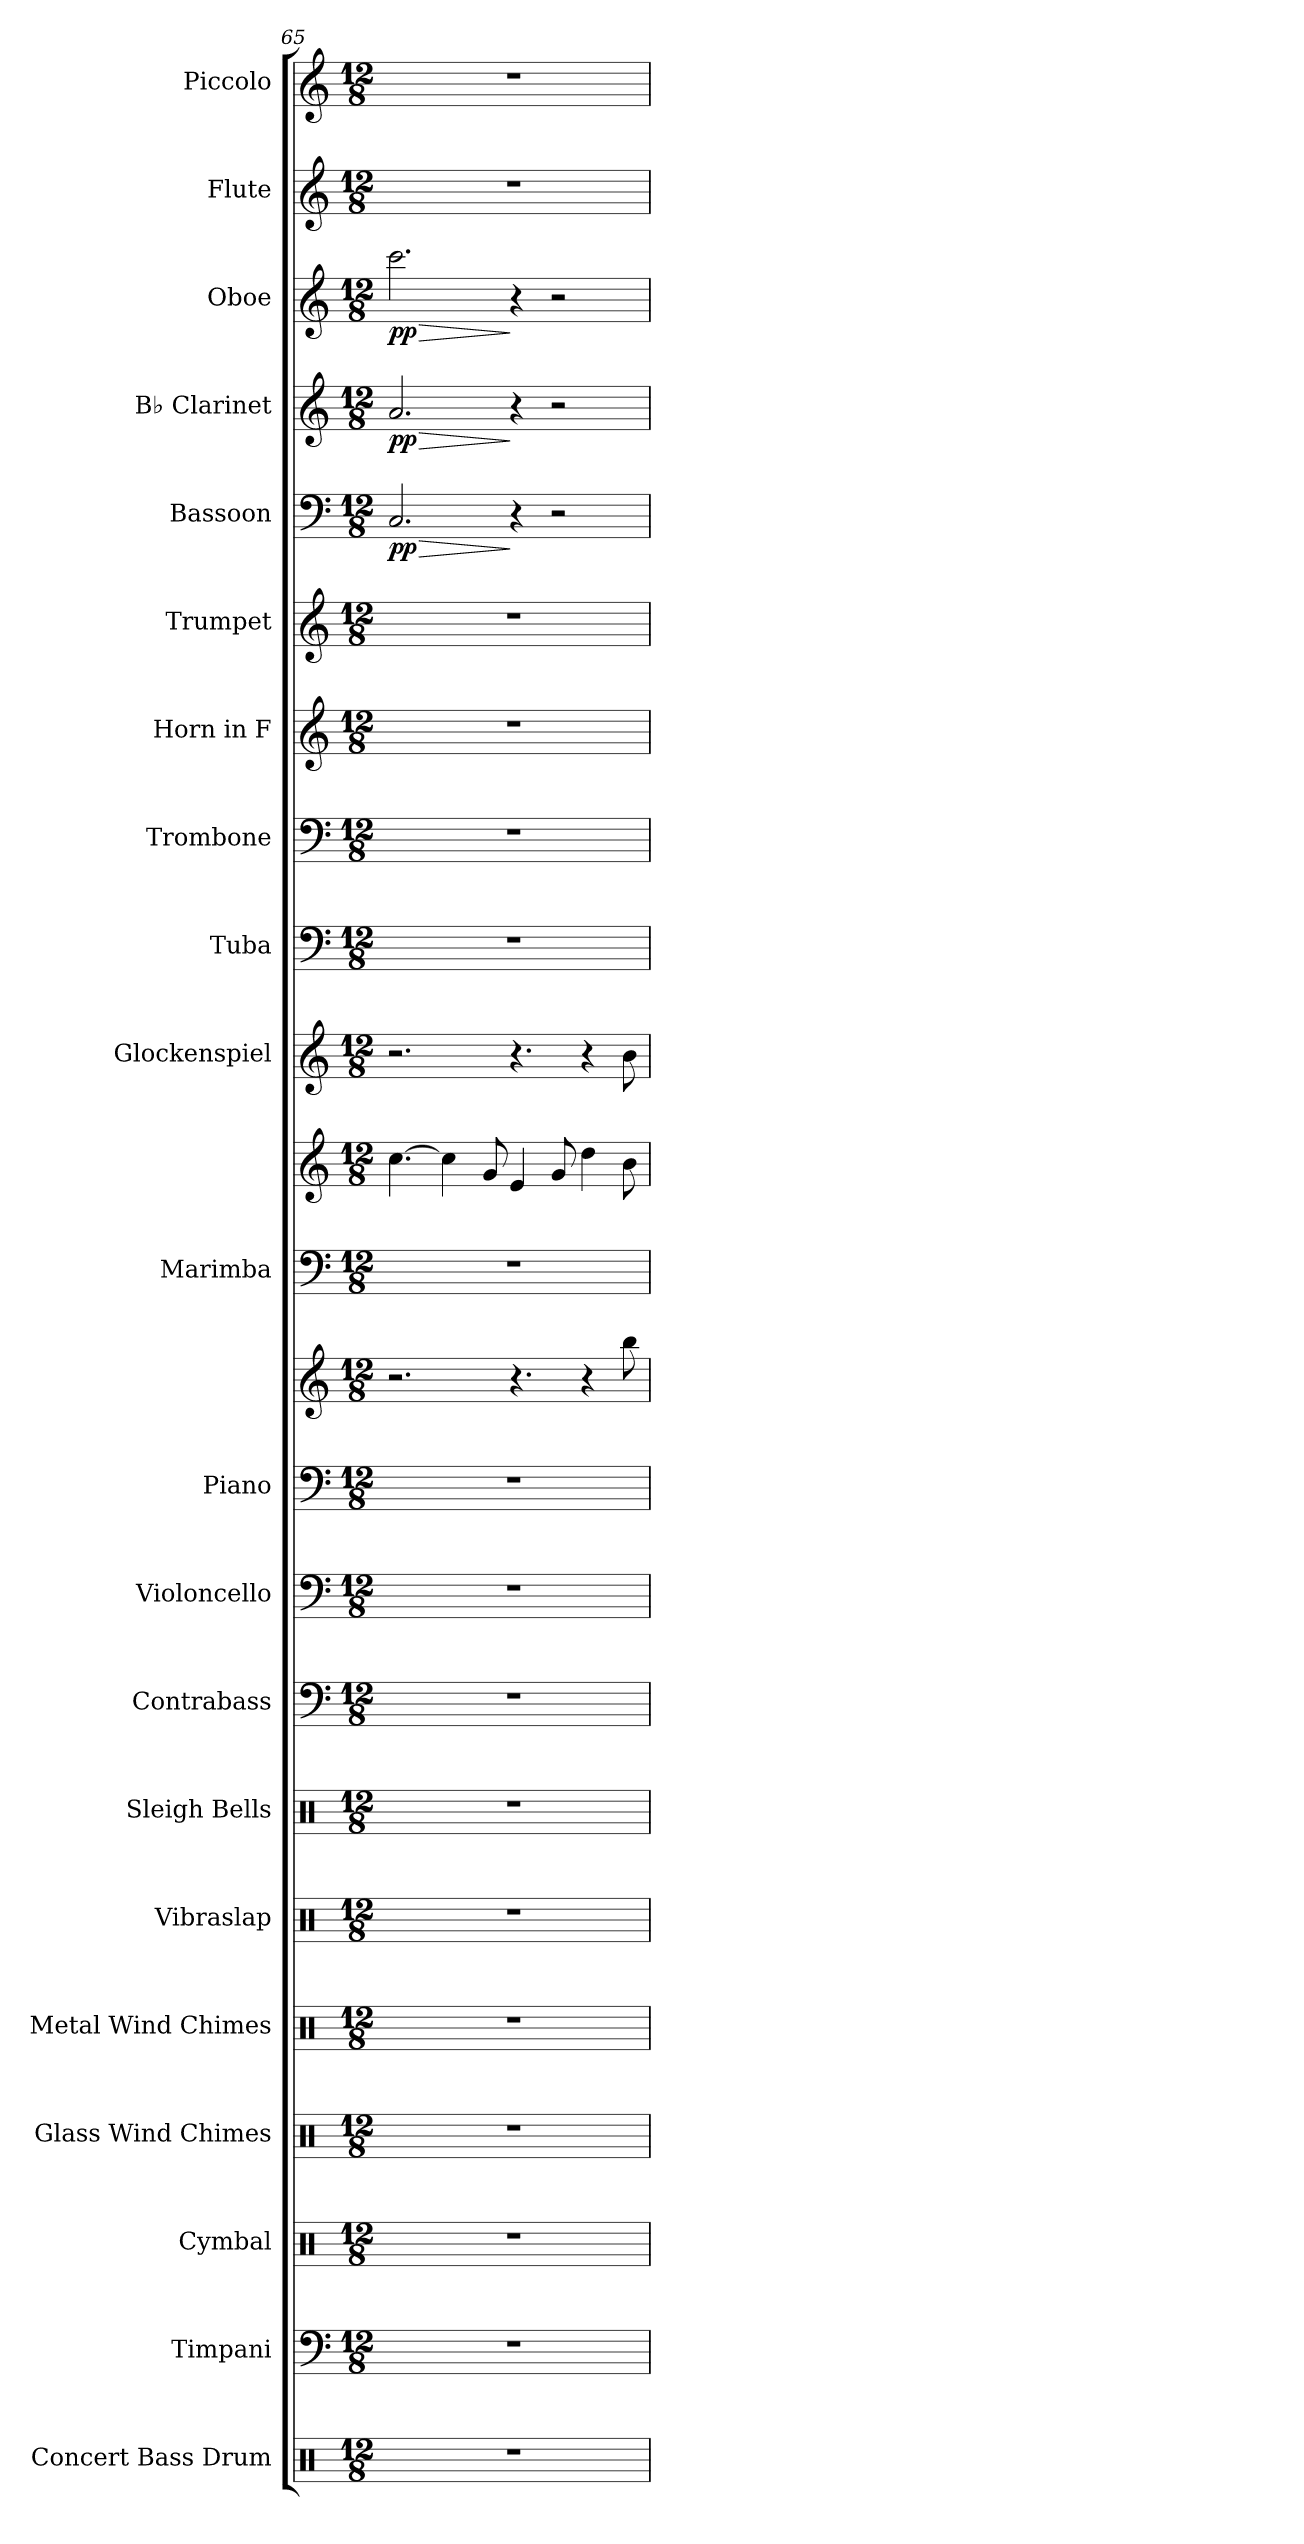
**kern	**kern	**kern	**kern	**kern	**kern	**kern	**kern	**kern	**kern	**kern	**kern	**kern	**kern	**kern	**kern	**kern	**kern	**kern	**dynam	**kern	**dynam	**kern	**dynam	**kern	**kern
*part21	*part20	*part19	*part18	*part17	*part16	*part15	*part14	*part13	*part12	*part12	*part11	*part11	*part10	*part9	*part8	*part7	*part6	*part5	*part5	*part4	*part4	*part3	*part3	*part2	*part1
*staff23	*staff22	*staff21	*staff20	*staff19	*staff18	*staff17	*staff16	*staff15	*staff14	*staff13	*staff12	*staff11	*staff10	*staff9	*staff8	*staff7	*staff6	*staff5	*staff5	*staff4	*staff4	*staff3	*staff3	*staff2	*staff1
*I"Concert Bass Drum	*I"Timpani	*I"Cymbal	*I"Glass Wind Chimes	*I"Metal Wind Chimes	*I"Vibraslap	*I"Sleigh Bells	*I"Contrabass	*I"Violoncello	*I"Piano	*	*I"Marimba	*	*I"Glockenspiel	*I"Tuba	*I"Trombone	*I"Horn in F	*I"Trumpet	*I"Bassoon	*	*I"B♭ Clarinet	*	*I"Oboe	*	*I"Flute	*I"Piccolo
*I'Con. BD	*I'Timp.	*I'Cym.	*I'Gl. Wn Ch.	*I'Met. Wn Ch.	*I'Vibslp.	*I'Sle. Be.	*I'Cb.	*I'Vc.	*I'Pno.	*	*I'Mrm.	*	*I'Glock.	*I'Tba.	*I'Tbn.	*	*I'Tpt.	*I'Bsn.	*	*I'B♭ Cl.	*	*I'Ob.	*	*I'Fl.	*I'Picc.
*clefX	*clefF4	*clefX	*clefX	*clefX	*clefX	*clefX	*clefF4	*clefF4	*clefF4	*clefG2	*clefF4	*clefG2	*clefG2	*clefF4	*clefF4	*clefG2	*clefG2	*clefF4	*	*clefG2	*	*clefG2	*	*clefG2	*clefG2
*	*	*	*	*	*	*	*ITrd7c12	*	*	*	*	*	*ITrd-14c-24	*	*	*ITrd4c7	*ITrd1c2	*	*	*ITrd1c2	*	*	*	*	*ITrd-7c-12
*k[]	*k[]	*k[]	*k[]	*k[]	*k[]	*k[]	*k[]	*k[]	*k[]	*k[]	*k[]	*k[]	*k[]	*k[]	*k[]	*k[b-]	*k[b-e-]	*k[]	*	*k[b-e-]	*	*k[]	*	*k[]	*k[]
*M12/8	*M12/8	*M12/8	*M12/8	*M12/8	*M12/8	*M12/8	*M12/8	*M12/8	*M12/8	*M12/8	*M12/8	*M12/8	*M12/8	*M12/8	*M12/8	*M12/8	*M12/8	*M12/8	*	*M12/8	*	*M12/8	*	*M12/8	*M12/8
=65	=65	=65	=65	=65	=65	=65	=65	=65	=65	=65	=65	=65	=65	=65	=65	=65	=65	=65	=65	=65	=65	=65	=65	=65	=65
!	!	!	!	!	!	!	!	!	!	!	!	!	!	!	!	!	!	!	!LO:HP:b	!	!LO:HP:b	!	!LO:HP:b	!	!
!	!	!	!	!	!	!	!	!	!	!	!	!	!	!	!	!	!	!	!LO:DY:n=1:b	!	!LO:DY:n=1:b	!	!LO:DY:n=1:b	!	!
1.r	1.r	1.r	1.r	1.r	1.r	1.r	1.r	1.r	1.r	2.r	1.r	[4.cc\	2.r	1.r	1.r	1.r	1.r	2.C/	> pp	2.g/	> pp	2.ccc\	> pp	1.r	1.r
.	.	.	.	.	.	.	.	.	.	.	.	4cc\]	.	.	.	.	.	.	.	.	.	.	.	.	.
.	.	.	.	.	.	.	.	.	.	.	.	8g/	.	.	.	.	.	.	.	.	.	.	.	.	.
!	!	!	!	!	!	!	!	!	!	!	!	!	!	!	!	!	!	!	!LO:DY:n=2:b	!	!	!	!	!	!
!	!	!	!	!	!	!	!	!	!	!	!	!	!	!	!	!	!	!	!LO:DY:n=3:b	!	!LO:DY:n=2:b	!	!	!	!
!	!	!	!	!	!	!	!	!	!	!	!	!	!	!	!	!	!	!	!	!	!LO:DY:n=3:b	!	!LO:DY:n=2:b	!	!
!	!	!	!	!	!	!	!	!	!	!	!	!	!	!	!	!	!	!	!	!	!	!	!LO:DY:n=3:b	!	!
.	.	.	.	.	.	.	.	.	.	4.r	.	4e/	4.r	.	.	.	.	4r	] p other-dynamics	4r	] p other-dynamics	4r	] p other-dynamics	.	.
.	.	.	.	.	.	.	.	.	.	.	.	8g/	.	.	.	.	.	2r	.	2r	.	2r	.	.	.
.	.	.	.	.	.	.	.	.	.	4r	.	4dd\	4r	.	.	.	.	.	.	.	.	.	.	.	.
.	.	.	.	.	.	.	.	.	.	8bb\	.	8b\	8bbb\	.	.	.	.	.	.	.	.	.	.	.	.
=	=	=	=	=	=	=	=	=	=	=	=	=	=	=	=	=	=	=	=	=	=	=	=	=	=
*-	*-	*-	*-	*-	*-	*-	*-	*-	*-	*-	*-	*-	*-	*-	*-	*-	*-	*-	*-	*-	*-	*-	*-	*-	*-
